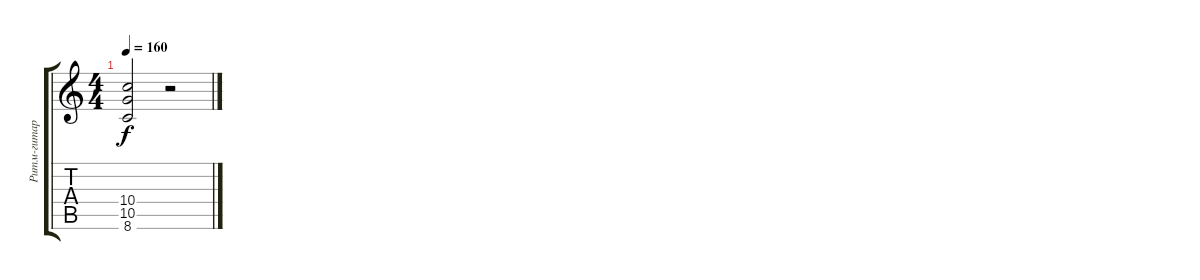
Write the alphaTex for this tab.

\track ("Ритм-гитара" "Ритм-гитар") {instrument overdrivenguitar}
\staff {score tabs}
\tuning (E4 B3 G3 D3 A2 E2) {hide}
\ts (4 4)
\tempo 160
\clef g2
\ks c
(10.4{t} 10.5{t} 8.6{t}).2{dy f} r.2
